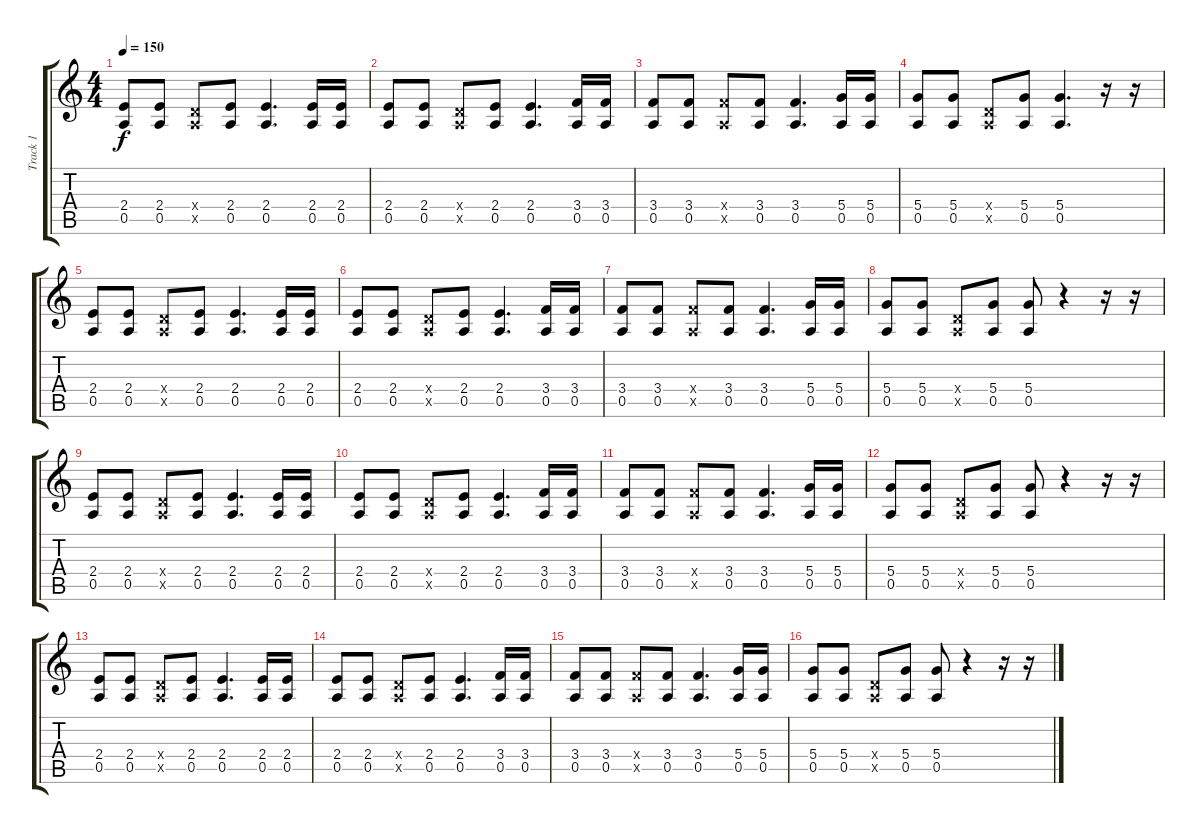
\track ("Track 1" "Track 1") {instrument overdrivenguitar}
\staff {score tabs}
\tuning (E4 B3 G3 D3 A2 D2) {hide}
\ts (4 4)
\tempo 150
\clef g2
\ks c
(2.4 0.5).8{dy f instrument overdrivenguitar} (2.4 0.5).8 (0.4{x} 0.5{x}).8 (2.4 0.5).8 (2.4 0.5).4{d} (2.4 0.5).16 (2.4 0.5).16 |
(2.4 0.5).8 (2.4 0.5).8 (0.4{x} 0.5{x}).8 (2.4 0.5).8 (2.4 0.5).4{d} (3.4 0.5).16 (3.4 0.5).16 |
(3.4 0.5).8 (3.4 0.5).8 (3.4{x} 0.5{x}).8 (3.4 0.5).8 (3.4 0.5).4{d} (5.4 0.5).16 (5.4 0.5).16 |
(5.4 0.5).8 (5.4 0.5).8 (0.4{x} 0.5{x}).8 (5.4 0.5).8 (5.4 0.5).4{d} r.16 r.16 |
(2.4 0.5).8 (2.4 0.5).8 (0.4{x} 0.5{x}).8 (2.4 0.5).8 (2.4 0.5).4{d} (2.4 0.5).16 (2.4 0.5).16 |
(2.4 0.5).8 (2.4 0.5).8 (0.4{x} 0.5{x}).8 (2.4 0.5).8 (2.4 0.5).4{d} (3.4 0.5).16 (3.4 0.5).16 |
(3.4 0.5).8 (3.4 0.5).8 (3.4{x} 0.5{x}).8 (3.4 0.5).8 (3.4 0.5).4{d} (5.4 0.5).16 (5.4 0.5).16 |
(5.4 0.5).8 (5.4 0.5).8 (0.4{x} 0.5{x}).8 (5.4 0.5).8 (5.4 0.5).8 r.4 r.16 r.16 |
(2.4 0.5).8 (2.4 0.5).8 (0.4{x} 0.5{x}).8 (2.4 0.5).8 (2.4 0.5).4{d} (2.4 0.5).16 (2.4 0.5).16 |
(2.4 0.5).8 (2.4 0.5).8 (0.4{x} 0.5{x}).8 (2.4 0.5).8 (2.4 0.5).4{d} (3.4 0.5).16 (3.4 0.5).16 |
(3.4 0.5).8 (3.4 0.5).8 (3.4{x} 0.5{x}).8 (3.4 0.5).8 (3.4 0.5).4{d} (5.4 0.5).16 (5.4 0.5).16 |
(5.4 0.5).8 (5.4 0.5).8 (0.4{x} 0.5{x}).8 (5.4 0.5).8 (5.4 0.5).8 r.4 r.16 r.16 |
(2.4 0.5).8 (2.4 0.5).8 (0.4{x} 0.5{x}).8 (2.4 0.5).8 (2.4 0.5).4{d} (2.4 0.5).16 (2.4 0.5).16 |
(2.4 0.5).8 (2.4 0.5).8 (0.4{x} 0.5{x}).8 (2.4 0.5).8 (2.4 0.5).4{d} (3.4 0.5).16 (3.4 0.5).16 |
(3.4 0.5).8 (3.4 0.5).8 (3.4{x} 0.5{x}).8 (3.4 0.5).8 (3.4 0.5).4{d} (5.4 0.5).16 (5.4 0.5).16 |
(5.4 0.5).8 (5.4 0.5).8 (0.4{x} 0.5{x}).8 (5.4 0.5).8 (5.4 0.5).8 r.4 r.16 r.16
